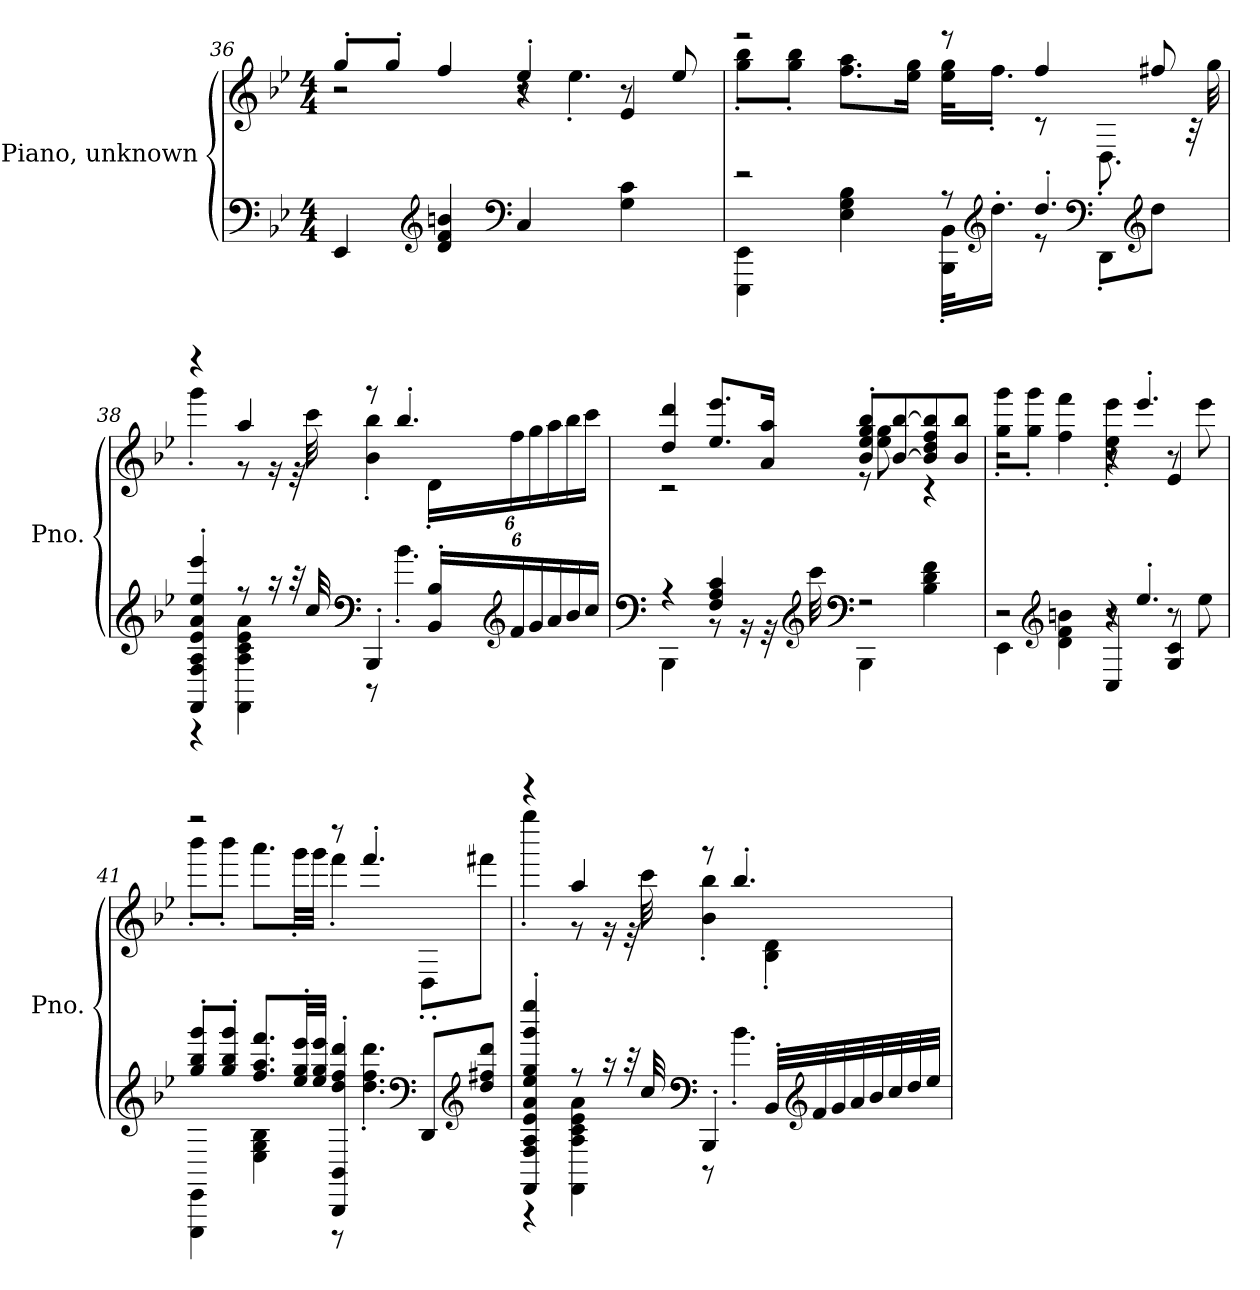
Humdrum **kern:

**kern	**kern
*part1	*part1
*staff2	*staff1
*I"Piano, unknown	*
*I'Pno.	*
*clefF4	*clefG2
*k[b-e-]	*k[b-e-]
*M4/4	*M4/4
=36	=36
*	*^
*	*	*^
4EE-/	8gg'/L	2r	2r
.	8gg'/J	.	.
*clefG2	*	*	*
4d/ 4f/ 4bn/	4ff/	.	.
*clefF4	*	*	*
4C/	4ee-'/	8r	4r
.	.	4.ee-'\	.
4G\ 4c\	8r	.	4e-/
.	8ee-/	.	.
*	*	*v	*v
!!LO:PB:g=z
=37	=37	=37
*^	*	*
2r	4EEE-\ 4EE-\	2r	8gg\' 8bb-\'L
.	.	.	8gg\' 8bb-\'J
.	4E-\ 4G\ 4B-\	.	8.ff\ 8.aa\L
.	.	.	16ee-\ 16gg\Jk
8r	32BBB-\' 32BB-\'KLL	8r	32ee-\ 32gg\KLL
*clefG2	*	*	*
.	16.dd'\JJ	.	16.ff'\JJ
4.dd'/	8r	4ff/	8r
*clefF4	*	*	*
.	8DD'\L	.	8.D'\
*clefG2	*	*	*
.	8dd\J	8ff#X/	.
.	.	.	32r
.	.	.	32gg\
=38	=38	=38	=38
4FF/' 4F/' 4A/' 4e-/' 4a/' 4ee-/' 4eee-/'	4r	4r	4ggg'\
8r	4FF\ 4A\ 4c\ 4e-\ 4a\	4aa/	8r
16r	.	.	16r
32r	.	.	32r
32cc/	.	.	32ccc\
*clefF4	*	*	*
4BBB-'/	8r	8r	4b-\' 4bb-\'
.	4.b-'\	4.bb-'/	.
*Xbrackettup	*	*	*Xbrackettup
24BB-/' 24B-/'LL	.	.	24d'\LL
*clefG2	*	*	*
24f/	.	.	24ff\
24g/	.	.	24gg\
24a/	.	.	24aa\
24b-/	.	.	24bb-\
24cc/JJ	.	.	24ccc\JJ
!!LO:LB:g=z	!!
=39	=39	=39	=39
*clefF4	*	*	*
4r	4BBB-\	4dd/ 4ddd/	2r
4F/ 4A/ 4c/	8r	8.ee-/ 8.eee-/L	.
.	16r	.	.
.	32r	16a/ 16aa/Jk	.
*clefG2	*	*	*
.	32ccc\	.	.
*clefF4	*	*	*
2r	4BBB-\	8b-/' 8ee-/' 8gg/' 8bb-/'L	8r
.	.	[8b-/ [8bb-/	8ee-\ 8gg\
.	4B-\ 4d\ 4f\	8b-/] 8dd/ 8ff/ 8bb-/]	4r
.	.	8b-/ 8bb-/J	.
=40	=40	=40	=40
*	*^	*	*^
2r	4EE-\	2r	2r	8gg\' 8ggg\'L	2r
.	.	.	.	8gg\' 8ggg\'J	.
*clefG2	*	*	*	*	*
.	4d\ 4f\ 4bn\	.	.	4ff\ 4fff\	.
8r	4r	4C/	8r	4ee-\' 4eee-\'	4r
4.ee-'/	.	.	4.eee-'/	.	.
.	8r	4G/ 4c/	.	8r	4e-/
.	8ee-\	.	.	8eee-\	.
*	*v	*v	*	*	*
*	*	*	*v	*v
=41	=41	=41	=41
8gg/' 8bb-/' 8ggg/'L	4EEE-\ 4EE-\	2r	8bbb-'\L
8gg/' 8bb-/' 8ggg/'J	.	.	8bbb-'\J
8.ff/ 8.aa/ 8.fff/L	4E-\ 4G\ 4B-\	.	8.aaa\L
32ee-/' 32gg/' 32eee-/'LL	.	.	32ggg'\LL
32ee-/ 32gg/ 32eee-/JJJ	.	.	32ggg\JJJ
4BBB-/' 4BB-/' 4dd/' 4ff/' 4ddd/'	8r	8r	4fff'\
.	4.dd\' 4.ff\' 4.ddd\'	4.fff'/	.
*clefF4	*	*	*
8DD'/L	.	.	8D'\L
*clefG2	*	*	*
8dd/ 8ff#X/ 8ddd/J	.	.	8fff#X\J
!!LO:LB:g=z	!!
=42	=42	=42	=42
4FF/' 4F/' 4A/' 4e-/' 4a/' 4ee-/' 4gg/' 4ggg/' 4eeee-/'	4r	4r	4gggg'\
8r	4FF\ 4A\ 4c\ 4e-\ 4a\	4aa/	8r
16r	.	.	16r
32r	.	.	32r
32cc/	.	.	32ccc\
*clefF4	*	*	*
4BBB-'/	8r	8r	4b-\' 4bb-\'
.	4.b-'\	4.bb-'/	.
32BB-'/LLL	.	.	4B-\' 4d\'
*clefG2	*	*	*
32f/	.	.	.
32g/	.	.	.
32a/	.	.	.
32b-/	.	.	.
32cc/	.	.	.
32dd/	.	.	.
32ee-/JJJ	.	.	.
*v	*v	*	*
*	*v	*v
=	=
*-	*-
